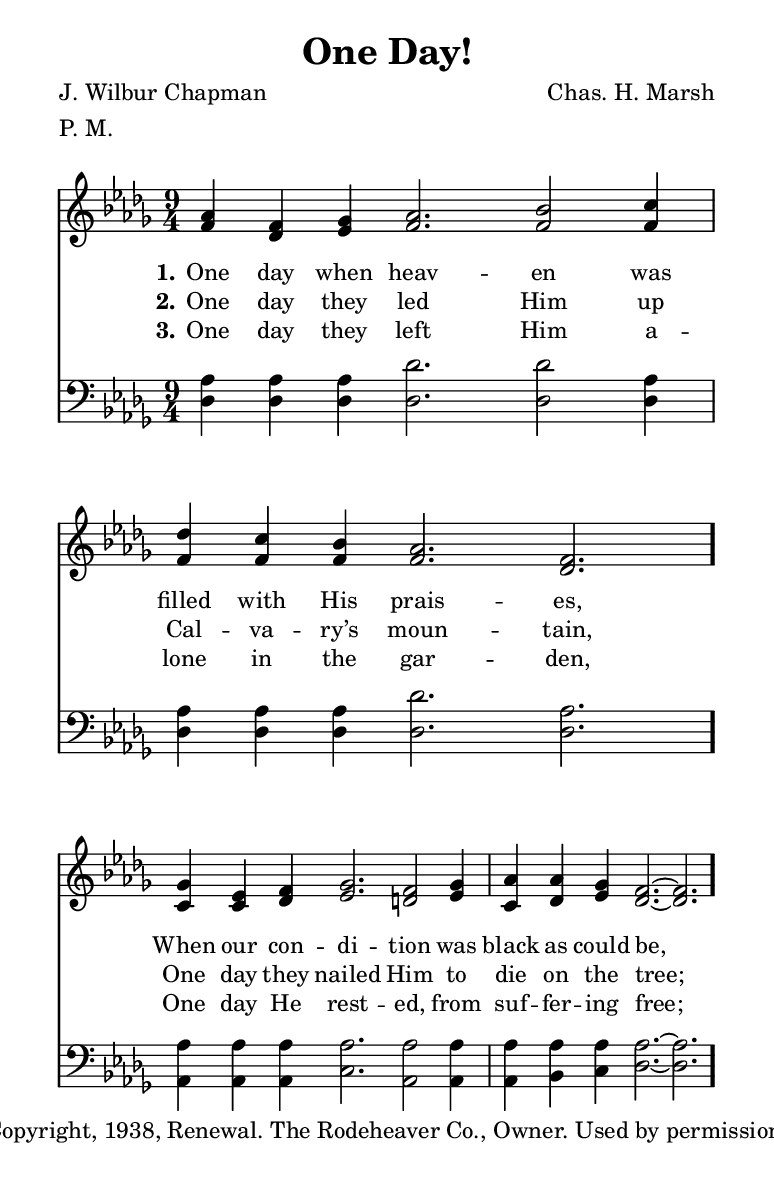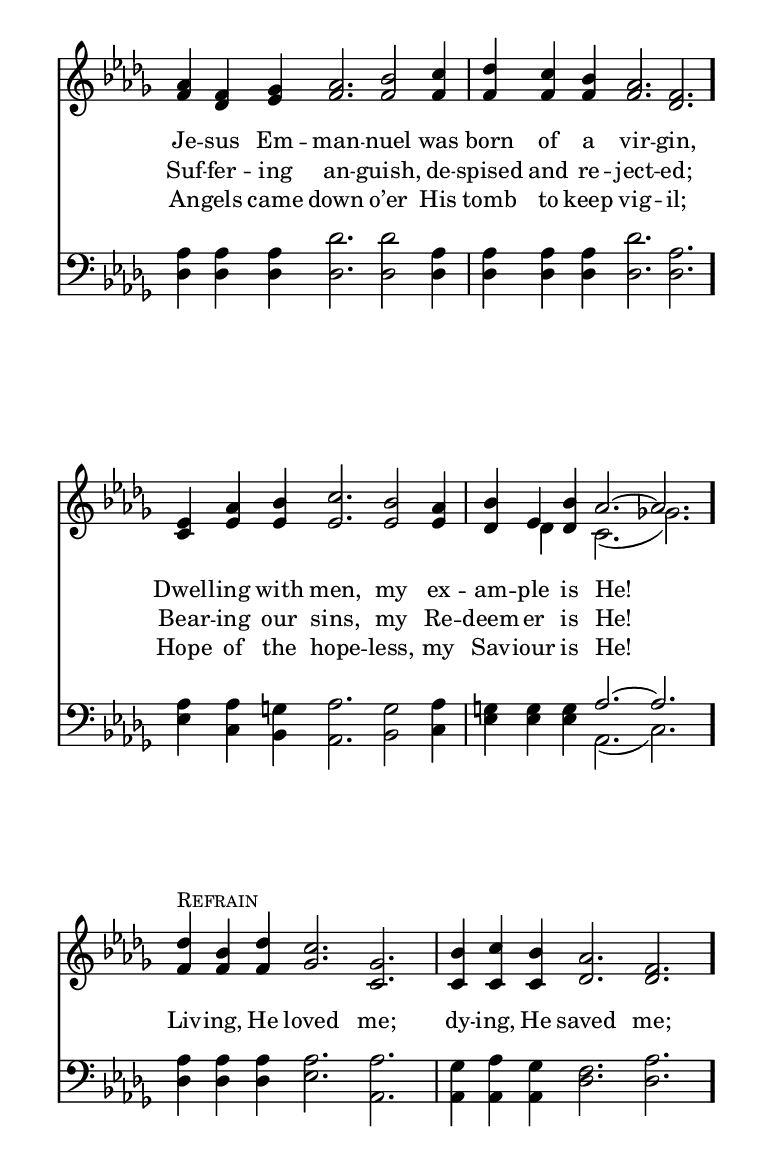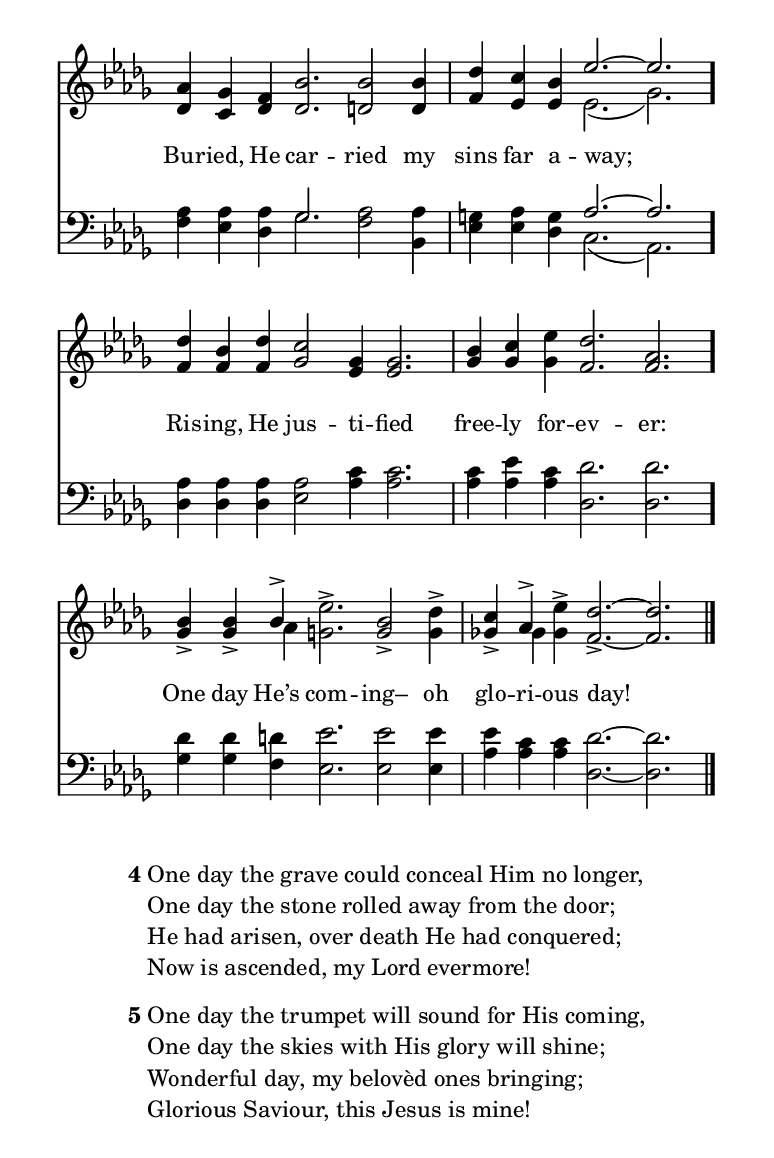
\include "common/global.ily"
\paper {
  \include "common/paper.ily"
  ragged-last-bottom = ##t
  page-count = #(cond (is-eogsized 2) (#t #f))
  % need to reduce stretchability to compensate for `ragged-bottom` being false
  % (`ragged-last-bottom` doesn't appear to work for markups, so the markup
  % gets pulled down the page)
  score-markup-spacing.stretchability = 1
}

\header{
  %gospel
  hymnnumber = "186"
  title = "One Day!"
  tunename = ""
  meter = "P. M."
  poet = "J. Wilbur Chapman"
  composer = "Chas. H. Marsh"
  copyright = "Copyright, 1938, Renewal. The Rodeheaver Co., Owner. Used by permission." % TODO revalidate
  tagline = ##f
}

patternA = { c4 c4 c4 c2. c2 c4 | c4 c4 c4 c2. c2. }
patternB = { c4 c4 c4 c2. c2. | c4 c4 c4 c2. c2. }
patternC = { c4 c4 c4 c2 c4 c2. | c4 c4 c4 c2. c2. }

global = {
  \include "common/overrides.ily"
  \override Staff.TimeSignature.style = #'numbered
  \time 9/4
  \override Score.MetronomeMark.transparent = ##t % hide all fermata changes too
  \tempo 4=150
  \key des \major
  \autoBeamOff
}

notesSoprano = {
\global
\relative c'' {

  \changePitch \patternA { aes f ges aes bes c | des c bes aes f }
  \changePitch \patternA { ges ees f ges f ges | aes aes ges f ~ f }
  \changePitch \patternA { aes f ges aes bes c | des c bes aes f }
  \changePitch \patternA { ees aes bes c bes aes | bes ees, bes' aes ~ aes }

  << s^\markup { \small \caps "Refrain" }
  \changePitch \patternB { des bes des c ges | bes c bes aes f } >>
  \changePitch \patternA { aes ges f bes bes bes | des c bes ees ~ ees }
  \changePitch \patternC { des bes des c ges ges | bes c ees des aes }
  \changePitch \patternA { bes-> bes-> bes-> ees-> bes-> des-> | c-> aes-> ees'-> des-> ~ des }

  \bar "|."

}
}

notesAlto = {
\global
\relative e' {

  \changePitch \patternA { f des ees f f f | f f f f des }
  \changePitch \patternA { c c des ees d ees | c des ees des ~ des }
  \changePitch \patternA { f des ees f f f | f f f f des }
  \changePitch \patternA { c ees ees ees ees ees | des des des c( ges'!) }

  \changePitch \patternB { f f f ges c, | c c c des des }
  \changePitch \patternA { des c des des d d | f ees ees ees( ges) }
  \changePitch \patternC { f f f ges ees ees | ges ges ges f f }
  \changePitch \patternA { ges ges aes g g g | ges! ges ges f ~ f }

}
}

notesTenor = {
\global
\relative a {

  \changePitch \patternA { aes aes aes des des aes | aes aes aes des aes }
  \changePitch \patternA { aes aes aes aes aes aes | aes aes aes aes ~ aes }
  \changePitch \patternA { aes aes aes des des aes | aes aes aes des aes }
  \changePitch \patternA { aes aes g aes g aes | g g g aes ~ aes }

  \changePitch \patternB { aes aes aes aes aes | ges aes ges f aes }
  \changePitch \patternA { aes aes aes ges aes aes | g aes g aes ~ aes }
  \changePitch \patternC { aes aes aes aes c c | c ees c des des }
  \changePitch \patternA { des des d ees ees ees | ees c c | des ~ des }

}
}

notesBass = {
\global
\relative f {

  \changePitch \patternA { des des des des des des | des des des des des }
  \changePitch \patternA { aes aes aes c aes aes | aes bes c des ~ des }
  \changePitch \patternA { des des des des des des | des des des des des }
  \changePitch \patternA { ees c bes aes bes c | ees ees ees aes,( c) }

  \changePitch \patternB { des des des ees aes, | aes aes aes des des }
  \changePitch \patternA { f ees des ges f bes, | ees ees des c( aes) }
  \changePitch \patternC { des des des ees aes aes | aes aes aes des, des | }
  \changePitch \patternA { ges ges f ees ees ees | aes aes aes des, ~ des }

}
}

Refrain = \lyricmode {

Liv -- ing, He loved me; dy -- ing, He saved me; \bar "."
Bur -- ied, He car -- ried my sins far a -- way; \bar "."
Ris -- ing, He jus -- ti -- fied free -- ly for -- ev -- er: \bar "."
One day He’s com -- ing– oh glo -- ri -- ous day! \bar "."

}

wordsA = \lyricmode {
\set stanza = "1."

One day when heav -- en was filled with His prais -- es, \bar "."
When our con -- di -- tion was black as could be, \bar "."
Je -- sus Em -- man -- nuel was born of a vir -- gin, \bar "."
Dwell -- ing with men, my ex -- am -- ple is He! \bar "."

}

wordsB = \lyricmode {
\set stanza = "2."

One day they led Him up Cal -- va -- ry’s moun -- tain,
One day they nailed Him to die on the tree;
Suf -- fer -- ing an -- guish, de -- spised and re -- ject -- ed;
Bear -- ing our sins, my Re -- deem -- er is He!

\Refrain

}

wordsC = \lyricmode {
\set stanza = "3."

One day they left Him a -- lone in the gar -- den,
One day He rest -- ed, from suf -- fer -- ing free;
An -- gels came down o’er His tomb to keep vig -- il;
Hope of the hope -- less, my Sav -- iour is He!

}

wordsD = \markuplist {

\line { One day the grave could conceal Him no longer, }
\line { One day the stone rolled away from the door; }
\line { He had arisen, over death He had conquered; }
\line { Now is ascended, my Lord evermore! }

}

wordsE = \markuplist {

\line { One day the trumpet will sound for His coming, }
\line { One day the skies with His glory will shine; }
\line { Wonderful day, my belovèd ones bringing; }
\line { Glorious Saviour, this Jesus is mine! }

}

\score {
  \context ChoirStaff <<
    \context Staff = upper <<
      \set Staff.autoBeaming = ##f
      \set ChoirStaff.systemStartDelimiter = #'SystemStartBar
      \set ChoirStaff.printPartCombineTexts = ##f
      \partcombine #'(2 . 9) \notesSoprano \notesAlto
      \context NullVoice = sopranos { \voiceOne << \notesSoprano >> }
      \context NullVoice = altos { \voiceTwo << \notesAlto >> }
      \context Lyrics = one   \lyricsto sopranos \wordsA
      \context Lyrics = two   \lyricsto sopranos \wordsB
      \context Lyrics = three \lyricsto sopranos \wordsC
    >>
    \context Staff = men <<
      \set Staff.autoBeaming = ##f
      \clef bass
      \set ChoirStaff.printPartCombineTexts = ##f
      \partcombine #'(2 . 9) \notesTenor \notesBass
      \context NullVoice = tenors { \voiceOne << \notesTenor >> }
      \context NullVoice = basses { \voiceTwo << \notesBass >> }
    >>
  >>
  \layout {
    \include "common/layout.ily"
  }
  \midi{
    \include "common/midi.ily"
  }
}

\noPageBreak

\markup { \fill-line { \column {
  \line{ \bold 4 \column { \wordsD } } \combine \null \vspace #0.4
  \line{ \bold 5 \column { \wordsE } } \combine \null \vspace #0.4
} } }

\version "2.19.49"  % necessary for upgrading to future LilyPond versions.

% vi:set et ts=2 sw=2 ai nocindent syntax=lilypond:
